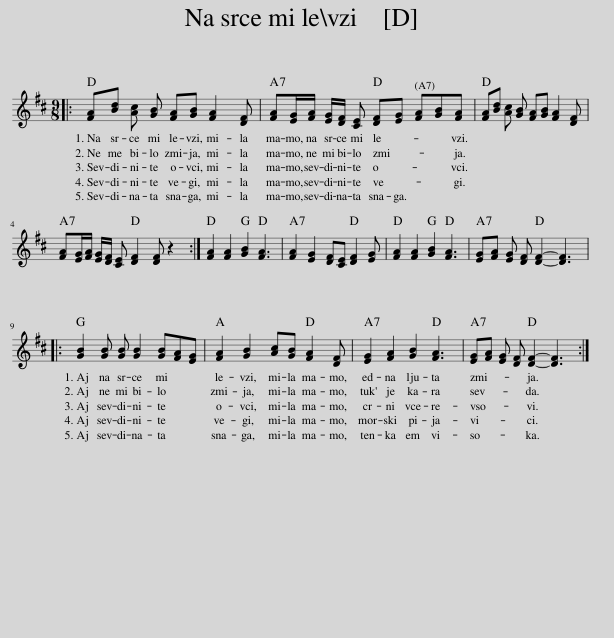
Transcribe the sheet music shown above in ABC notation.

X:1
L:1/8
M:9/8
I:linebreak $
K:D
V:1 treble
V:1
|: [FA][Bd] [Ac] [GB] [FA][GB] [FA]2 [DF] | [FA][EG]/[FA]/ [EG]/[DF]/ [CE] [DF][EG] [FA][GB][FA] | [FA][Bd] [Ac] [GB] [FA][GB] [FA]2 [DF] |$ [FA][EG]/[FA]/ [EG]/[DF]/ [CE] [DF]2 [DF] z2 :| [FA]2 [FA]2 [GB]2 [FA]3 | %5
 [FA]2 [EG]2 [DF][CE] [DF]2 [EG] | [FA]2 [FA]2 [GB]2 [FA]3 | [EG][FA] [EG] [DF] [DF]2- [DF]3 |:$ [GB]2 [GB] [GB] [GB]2 [GB][FA][EG] | [FA]2 [GB]2 [Ac][GB] [FA]2 [DF] | %10
 [EG]2 [FA]2 [GB]2 [FA]3 | [EG][FA] [EG] [DF] [DF]2- [DF]3 :| %12
